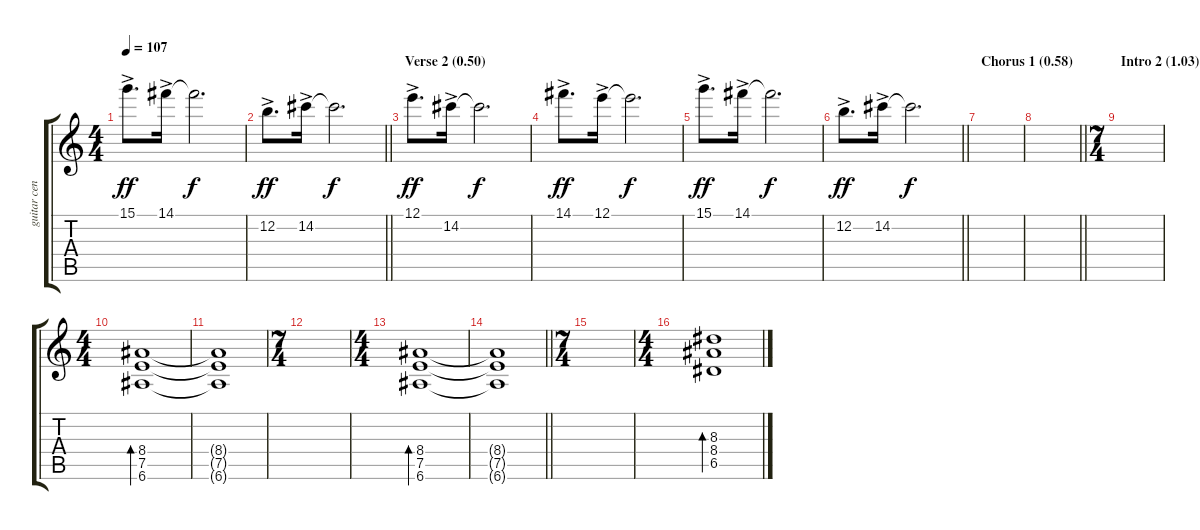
\track ("guitar center" "guitar cen") {instrument overdrivenguitar}
\staff {score tabs}
\tuning (E4 B3 G3 D3 A2 E2) {hide}
\ts (4 4)
\tempo 107
\clef g2
\ks c
15.1{ac}.8{d dy ff} 14.1{ac}.16 14.1{t}.2{d dy f} |
\barLineRight lightlight
12.2{ac}.8{d dy ff} 14.2{ac}.16 14.2{t}.2{d dy f} |
\section ("" "Verse 2 (0.50)")
12.1{ac}.8{d dy ff} 14.2{ac}.16 14.2{t}.2{d dy f} |
14.1{ac}.8{d dy ff} 12.1{ac}.16 12.1{t}.2{d dy f} |
15.1{ac}.8{d dy ff} 14.1{ac}.16 14.1{t}.2{d dy f} |
\barLineRight lightlight
12.2{ac}.8{d dy ff} 14.2{ac}.16 14.2{t}.2{d dy f} |
\section ("" "Chorus 1 (0.58)")
|
\barLineRight lightlight
|
\ts (7 4)
\section ("" "Intro 2 (1.03)")
|
\ts (4 4)
(8.4 7.5 6.6).1{bd 30} |
(8.4{t} 7.5{t} 6.6{t}).1 |
\ts (7 4)
|
\ts (4 4)
(8.4 7.5 6.6).1{bd 30} |
\barLineRight lightlight
(8.4{t} 7.5{t} 6.6{t}).1 |
\ts (7 4)
|
\ts (4 4)
(8.3 8.4 6.5).1{bd 30}
